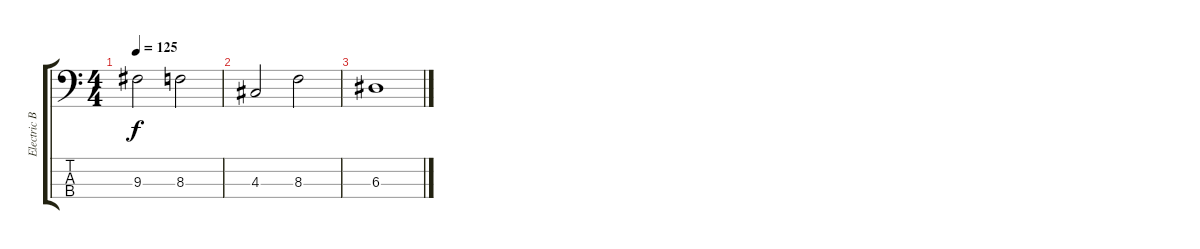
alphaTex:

\track ("Electric Bass" "Electric B") {instrument electricbassfinger}
\staff {score tabs}
\tuning (G2 D2 A1 E1) {hide}
\ts (4 4)
\tempo 125
\clef f4
\ks c
9.3.2{dy f} 8.3.2 |
4.3.2 8.3.2 |
6.3.1
